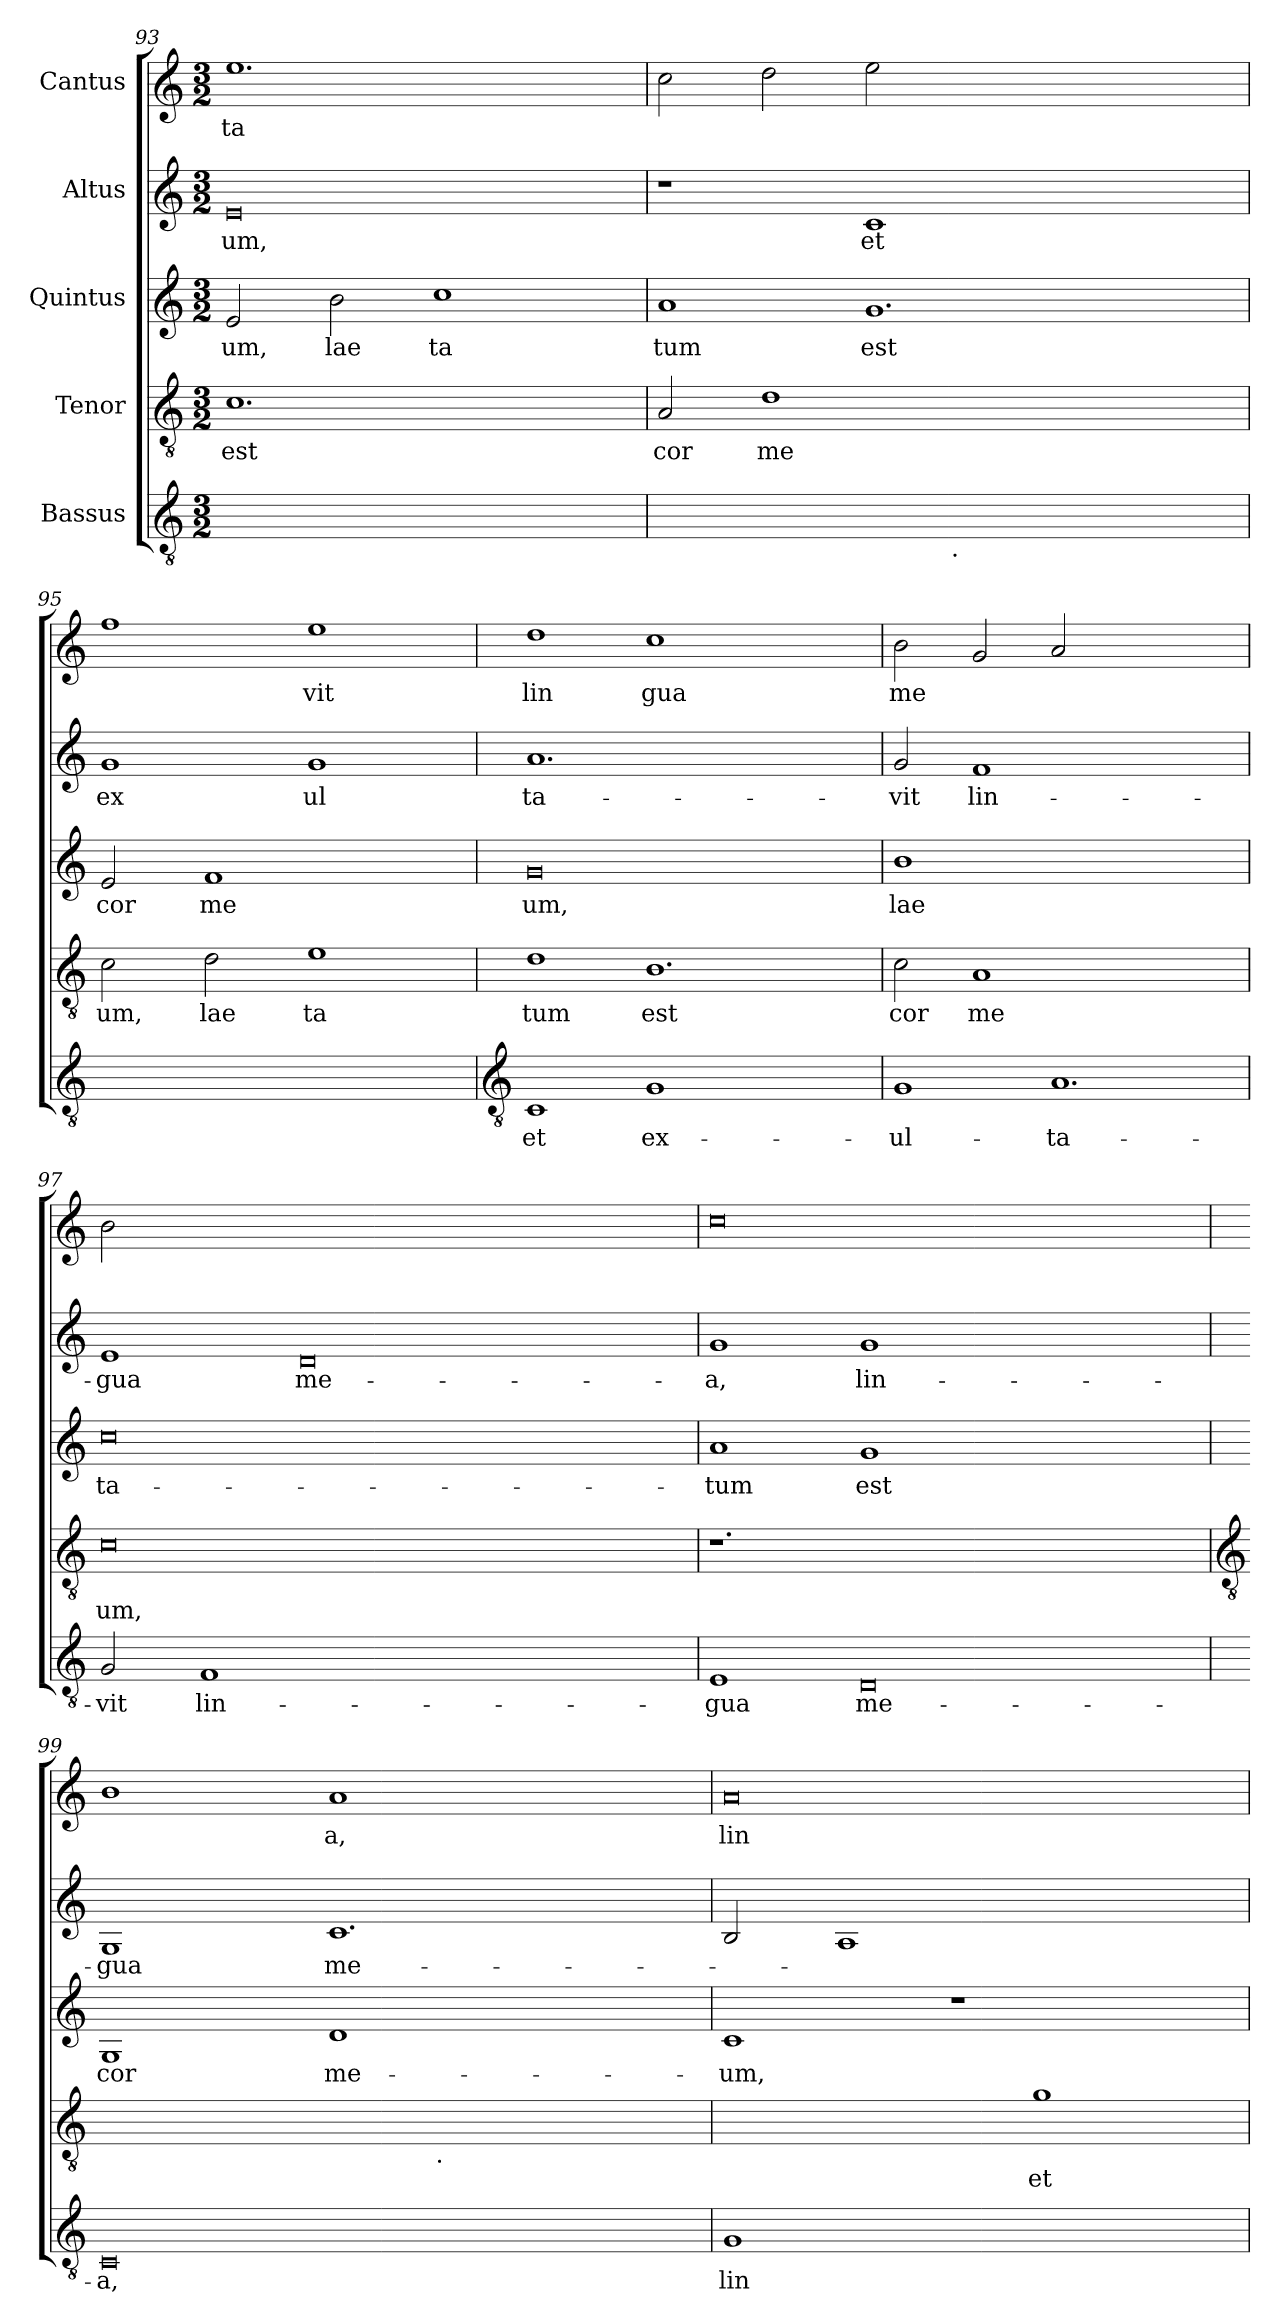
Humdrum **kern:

**kern	**text	**kern	**text	**kern	**text	**kern	**text	**kern	**text
*part5	*part5	*part4	*part4	*part3	*part3	*part2	*part2	*part1	*part1
*staff5	*staff5	*staff4	*staff4	*staff3	*staff3	*staff2	*staff2	*staff1	*staff1
*I"Bassus	*	*I"Tenor	*	*I"Quintus	*	*I"Altus	*	*I"Cantus	*
!!LO:LB:g=z
*clefGv2	*	*clefGv2	*	*clefG2	*	*clefG2	*	*clefG2	*
*k[]	*	*k[]	*	*k[]	*	*k[]	*	*k[]	*
*C:	*	*C:	*	*C:	*	*C:	*	*C:	*
*M3/2	*	*M3/2	*	*M3/2	*	*M3/2	*	*M3/2	*
=93	=93	=93	=93	=93	=93	=93	=93	=93	=93
!	!	!	!LO:LY:b	!	!LO:LY:b	!	!LO:LY:b	!	!LO:LY:b
4ryy	.	1.c	est	2e/	um,	0e	um,	1.ee	ta
4ryy	.	.	.	.	.	.	.	.	.
!	!	!	!	!	!LO:LY:b	!	!	!	!
4ryy	.	.	.	2b\	lae	.	.	.	.
4ryy	.	.	.	.	.	.	.	.	.
!	!	!	!	!	!LO:LY:b	!	!	!	!
4ryy	.	.	.	1cc	ta	.	.	.	.
16ryy	.	.	.	.	.	.	.	.	.
4ryy	.	.	.	.	.	.	.	.	.
.	.	2ryy	.	.	.	.	.	2ryy	.
4..ryy	.	.	.	.	.	.	.	.	.
=94	=94	=94	=94	=94	=94	=94	=94	=94	=94
!	!	!	!LO:LY:b	!	!LO:LY:b	!	!	!	!
4ryy	.	2A/	cor	1a	tum	1r	.	2cc\	.
4ryy	.	.	.	.	.	.	.	.	.
!	!	!	!LO:LY:b	!	!	!	!	!	!
4ryy	.	1d	me	.	.	.	.	2dd\	.
4ryy	.	.	.	.	.	.	.	.	.
!	!	!	!	!	!LO:LY:b	!	!LO:LY:b	!	!
32ryy	.	.	.	1.g	est	1c	et	2ee\	.
32ryy	.	.	.	.	.	.	.	.	.
32ryy	.	.	.	.	.	.	.	.	.
32ryy	.	.	.	.	.	.	.	.	.
32ryy	.	.	.	.	.	.	.	.	.
32ryy	.	.	.	.	.	.	.	.	.
!LO:TX:b:t=.	!	!	!	!	!	!	!	!	!
32ryy	.	.	.	.	.	.	.	.	.
4ryy	.	.	.	.	.	.	.	.	.
4ryy	.	.	.	.	.	.	.	.	.
.	.	1ryy	.	.	.	.	.	1ryy	.
2ryy	.	.	.	.	.	.	.	.	.
.	.	.	.	.	.	2ryy	.	.	.
4ryy	.	.	.	.	.	.	.	.	.
32ryy	.	.	.	.	.	.	.	.	.
!!LO:LB:g=z
=95	=95	=95	=95	=95	=95	=95	=95	=95	=95
!	!	!	!LO:LY:b	!	!LO:LY:b	!	!LO:LY:b	!	!
4ryy	.	2c\	um,	2e/	cor	1g	ex	1ff	.
4ryy	.	.	.	.	.	.	.	.	.
!	!	!	!LO:LY:b	!	!LO:LY:b	!	!	!	!
4ryy	.	2d\	lae	1f	me	.	.	.	.
4ryy	.	.	.	.	.	.	.	.	.
!	!	!	!LO:LY:b	!	!	!	!LO:LY:b	!	!LO:LY:b
32ryy	.	1e	ta	.	.	1g	ul	1ee	vit
32%31ryy	.	.	.	.	.	.	.	.	.
.	.	.	.	2ryy	.	.	.	.	.
!!LO:LB:g=z
=96A	=96A	=96A	=96A	=96A	=96A	=96A	=96A	=96A	=96A
*clefGv2	*	*	*	*	*	*	*	*	*
!	!LO:LY:b	!	!LO:LY:b	!	!LO:LY:b	!	!LO:LY:b	!	!LO:LY:b
1C	et	1d	tum	0g	um,	1.a	ta-	1dd	lin
!	!LO:LY:b	!	!LO:LY:b	!	!	!	!	!	!LO:LY:b
1G	ex-	1.B	est	.	.	.	.	1cc	gua
.	.	.	.	.	.	1ryy	.	.	.
2ryy	.	.	.	2ryy	.	.	.	2ryy	.
=97A	=97A	=97A	=97A	=97A	=97A	=97A	=97A	=97A	=97A
!	!LO:LY:b	!	!LO:LY:b	!	!LO:LY:b	!	!LO:LY:b	!	!LO:LY:b
1G	-ul-	2c\	cor	1b	lae	2g/	-vit	2b\	me
!	!	!	!LO:LY:b	!	!	!	!LO:LY:b	!	!
.	.	1A	me	.	.	1f	lin-	2g/	.
!	!LO:LY:b	!	!	!	!	!	!	!	!
1.A	-ta-	.	.	1.ryy	.	.	.	2a/	.
.	.	1ryy	.	.	.	1ryy	.	1ryy	.
!!LO:LB:g=z
=97B	=97B	=97B	=97B	=97B	=97B	=97B	=97B	=97B	=97B
!	!LO:LY:b	!	!LO:LY:b	!	!LO:LY:b	!	!LO:LY:b	!	!
2G/	-vit	0c	um,	0cc	ta-	1e	-gua	2b\	.
!	!LO:LY:b	!	!	!	!	!	!	!	!
1F	lin-	.	.	.	.	.	.	0ryy	.
!	!	!	!	!	!	!	!LO:LY:b	!	!
.	.	.	.	.	.	0d	me-	.	.
1.ryy	.	.	.	.	.	.	.	.	.
.	.	1ryy	.	1ryy	.	.	.	.	.
.	.	.	.	.	.	.	.	2ryy	.
!!LO:LB:g=z
=98	=98	=98	=98	=98	=98	=98	=98	=98	=98
!	!LO:LY:b	!	!	!	!LO:LY:b	!	!LO:LY:b	!	!
1E	-gua	1.r	.	1a	-tum	1g	-a,	0cc	.
!	!LO:LY:b	!	!	!	!LO:LY:b	!	!LO:LY:b	!	!
0D	me-	.	.	1g	est	1g	lin-	.	.
.	.	1.ryy	.	.	.	.	.	.	.
.	.	.	.	1ryy	.	1ryy	.	1ryy	.
!!LO:LB:g=z
=99	=99	=99	=99	=99	=99	=99	=99	=99	=99
*	*	*clefGv2	*	*	*	*	*	*	*
!	!LO:LY:b	!	!	!	!LO:LY:b	!	!LO:LY:b	!	!
0C	-a,	4ryy	.	1G	cor	1G	-gua	1b	.
.	.	4ryy	.	.	.	.	.	.	.
.	.	4ryy	.	.	.	.	.	.	.
.	.	4ryy	.	.	.	.	.	.	.
!	!	!	!	!	!LO:LY:b	!	!LO:LY:b	!	!LO:LY:b
.	.	4ryy	.	1d	me-	1.c	me-	1a	a,
.	.	16ryy	.	.	.	.	.	.	.
.	.	16ryy	.	.	.	.	.	.	.
!	!	!LO:TX:b:t=.	!	!	!	!	!	!	!
.	.	16ryy	.	.	.	.	.	.	.
.	.	4ryy	.	.	.	.	.	.	.
.	.	2ryy	.	.	.	.	.	.	.
2ryy	.	.	.	2ryy	.	.	.	2ryy	.
.	.	4ryy	.	.	.	.	.	.	.
.	.	16ryy	.	.	.	.	.	.	.
!!LO:LB:g=z
=100	=100	=100	=100	=100	=100	=100	=100	=100	=100
!	!LO:LY:b	!	!	!	!LO:LY:b	!	!	!	!LO:LY:b
1G	lin-	4ryy	.	1c	-um,	2B/	.	0a	lin
.	.	4ryy	.	.	.	.	.	.	.
.	.	4ryy	.	.	.	1A	.	.	.
.	.	4ryy	.	.	.	.	.	.	.
1ryy	.	4ryy	.	1r	.	.	.	.	.
.	.	16ryy	.	.	.	.	.	.	.
!	!	!	!LO:LY:b	!	!	!	!	!	!
.	.	1g	et	.	.	.	.	.	.
.	.	.	.	.	.	2ryy	.	.	.
4ryy	.	.	.	4ryy	.	4ryy	.	4ryy	.
16ryy	.	.	.	16ryy	.	16ryy	.	16ryy	.
=	=	=	=	=	=	=	=	=	=
*-	*-	*-	*-	*-	*-	*-	*-	*-	*-
